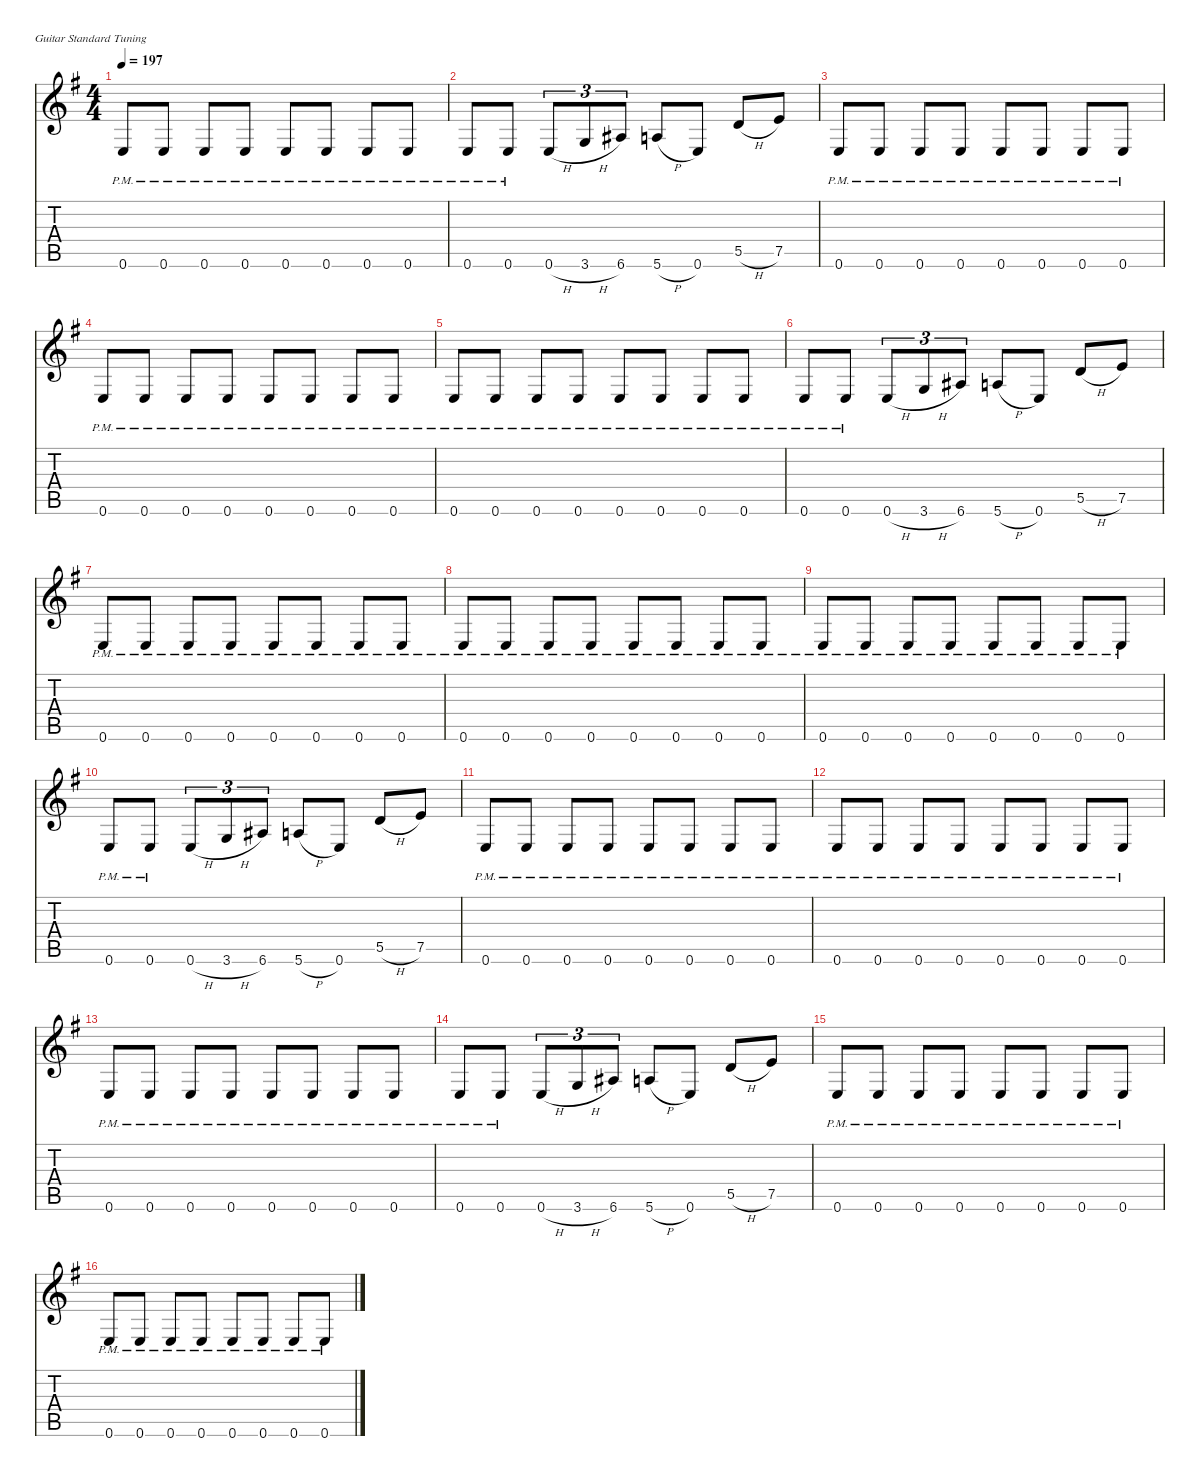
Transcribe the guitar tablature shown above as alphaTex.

\defaultSystemsLayout 4
\hideDynamics
\bracketExtendMode nobrackets
\singleTrackTrackNamePolicy hidden
\multiTrackTrackNamePolicy hidden
\firstSystemTrackNameMode fullname
\firstSystemTrackNameOrientation horizontal
\otherSystemsTrackNameOrientation horizontal
\track ("Guitar 1" "dist.guit.") {mute instrument distortionguitar}
\staff {score tabs}
\tuning (E4 B3 G3 D3 A2 E2)
\ts (4 4)
\tempo 197
\clef g2
\ks eminor
0.6{pm acc forcenatural}.8{dy f beam Up} 0.6{pm acc forcenatural}.8{beam Up} 0.6{pm acc forcenatural}.8{beam Up} 0.6{pm acc forcenatural}.8{beam Up} 0.6{pm acc forcenatural}.8{beam Up} 0.6{pm acc forcenatural}.8{beam Up} 0.6{pm acc forcenatural}.8{beam Up} 0.6{pm acc forcenatural}.8{beam Up} |
0.6{pm acc forcenatural}.8{beam Up} 0.6{pm acc forcenatural}.8{beam Up} 0.6{h acc forcenatural}.8{tu (3 2) beam Up} 3.6{h acc forcenatural}.8{tu (3 2) beam Up} 6.6{acc #}.8{tu (3 2) beam Up} 5.6{h acc forcenatural}.8{beam Up} 0.6{acc forcenatural}.8{beam Up} 5.5{h acc forcenatural}.8{beam Up} 7.5{acc forcenatural}.8{beam Up} |
0.6{pm acc forcenatural}.8{beam Up} 0.6{pm acc forcenatural}.8{beam Up} 0.6{pm acc forcenatural}.8{beam Up} 0.6{pm acc forcenatural}.8{beam Up} 0.6{pm acc forcenatural}.8{beam Up} 0.6{pm acc forcenatural}.8{beam Up} 0.6{pm acc forcenatural}.8{beam Up} 0.6{pm acc forcenatural}.8{beam Up} |
0.6{pm acc forcenatural}.8{beam Up} 0.6{pm acc forcenatural}.8{beam Up} 0.6{pm acc forcenatural}.8{beam Up} 0.6{pm acc forcenatural}.8{beam Up} 0.6{pm acc forcenatural}.8{beam Up} 0.6{pm acc forcenatural}.8{beam Up} 0.6{pm acc forcenatural}.8{beam Up} 0.6{pm acc forcenatural}.8{beam Up} |
0.6{pm acc forcenatural}.8{beam Up} 0.6{pm acc forcenatural}.8{beam Up} 0.6{pm acc forcenatural}.8{beam Up} 0.6{pm acc forcenatural}.8{beam Up} 0.6{pm acc forcenatural}.8{beam Up} 0.6{pm acc forcenatural}.8{beam Up} 0.6{pm acc forcenatural}.8{beam Up} 0.6{pm acc forcenatural}.8{beam Up} |
0.6{pm acc forcenatural}.8{beam Up} 0.6{pm acc forcenatural}.8{beam Up} 0.6{h acc forcenatural}.8{tu (3 2) beam Up} 3.6{h acc forcenatural}.8{tu (3 2) beam Up} 6.6{acc #}.8{tu (3 2) beam Up} 5.6{h acc forcenatural}.8{beam Up} 0.6{acc forcenatural}.8{beam Up} 5.5{h acc forcenatural}.8{beam Up} 7.5{acc forcenatural}.8{beam Up} |
0.6{pm acc forcenatural}.8{beam Up} 0.6{pm acc forcenatural}.8{beam Up} 0.6{pm acc forcenatural}.8{beam Up} 0.6{pm acc forcenatural}.8{beam Up} 0.6{pm acc forcenatural}.8{beam Up} 0.6{pm acc forcenatural}.8{beam Up} 0.6{pm acc forcenatural}.8{beam Up} 0.6{pm acc forcenatural}.8{beam Up} |
0.6{pm acc forcenatural}.8{beam Up} 0.6{pm acc forcenatural}.8{beam Up} 0.6{pm acc forcenatural}.8{beam Up} 0.6{pm acc forcenatural}.8{beam Up} 0.6{pm acc forcenatural}.8{beam Up} 0.6{pm acc forcenatural}.8{beam Up} 0.6{pm acc forcenatural}.8{beam Up} 0.6{pm acc forcenatural}.8{beam Up} |
0.6{pm acc forcenatural}.8{beam Up} 0.6{pm acc forcenatural}.8{beam Up} 0.6{pm acc forcenatural}.8{beam Up} 0.6{pm acc forcenatural}.8{beam Up} 0.6{pm acc forcenatural}.8{beam Up} 0.6{pm acc forcenatural}.8{beam Up} 0.6{pm acc forcenatural}.8{beam Up} 0.6{pm acc forcenatural}.8{beam Up} |
0.6{pm acc forcenatural}.8{beam Up} 0.6{pm acc forcenatural}.8{beam Up} 0.6{h acc forcenatural}.8{tu (3 2) beam Up} 3.6{h acc forcenatural}.8{tu (3 2) beam Up} 6.6{acc #}.8{tu (3 2) beam Up} 5.6{h acc forcenatural}.8{beam Up} 0.6{acc forcenatural}.8{beam Up} 5.5{h acc forcenatural}.8{beam Up} 7.5{acc forcenatural}.8{beam Up} |
0.6{pm acc forcenatural}.8{beam Up} 0.6{pm acc forcenatural}.8{beam Up} 0.6{pm acc forcenatural}.8{beam Up} 0.6{pm acc forcenatural}.8{beam Up} 0.6{pm acc forcenatural}.8{beam Up} 0.6{pm acc forcenatural}.8{beam Up} 0.6{pm acc forcenatural}.8{beam Up} 0.6{pm acc forcenatural}.8{beam Up} |
0.6{pm acc forcenatural}.8{beam Up} 0.6{pm acc forcenatural}.8{beam Up} 0.6{pm acc forcenatural}.8{beam Up} 0.6{pm acc forcenatural}.8{beam Up} 0.6{pm acc forcenatural}.8{beam Up} 0.6{pm acc forcenatural}.8{beam Up} 0.6{pm acc forcenatural}.8{beam Up} 0.6{pm acc forcenatural}.8{beam Up} |
0.6{pm acc forcenatural}.8{beam Up} 0.6{pm acc forcenatural}.8{beam Up} 0.6{pm acc forcenatural}.8{beam Up} 0.6{pm acc forcenatural}.8{beam Up} 0.6{pm acc forcenatural}.8{beam Up} 0.6{pm acc forcenatural}.8{beam Up} 0.6{pm acc forcenatural}.8{beam Up} 0.6{pm acc forcenatural}.8{beam Up} |
0.6{pm acc forcenatural}.8{beam Up} 0.6{pm acc forcenatural}.8{beam Up} 0.6{h acc forcenatural}.8{tu (3 2) beam Up} 3.6{h acc forcenatural}.8{tu (3 2) beam Up} 6.6{acc #}.8{tu (3 2) beam Up} 5.6{h acc forcenatural}.8{beam Up} 0.6{acc forcenatural}.8{beam Up} 5.5{h acc forcenatural}.8{beam Up} 7.5{acc forcenatural}.8{beam Up} |
0.6{pm acc forcenatural}.8{beam Up} 0.6{pm acc forcenatural}.8{beam Up} 0.6{pm acc forcenatural}.8{beam Up} 0.6{pm acc forcenatural}.8{beam Up} 0.6{pm acc forcenatural}.8{beam Up} 0.6{pm acc forcenatural}.8{beam Up} 0.6{pm acc forcenatural}.8{beam Up} 0.6{pm acc forcenatural}.8{beam Up} |
0.6{pm acc forcenatural}.8{beam Up} 0.6{pm acc forcenatural}.8{beam Up} 0.6{pm acc forcenatural}.8{beam Up} 0.6{pm acc forcenatural}.8{beam Up} 0.6{pm acc forcenatural}.8{beam Up} 0.6{pm acc forcenatural}.8{beam Up} 0.6{pm acc forcenatural}.8{beam Up} 0.6{pm acc forcenatural}.8{beam Up}
